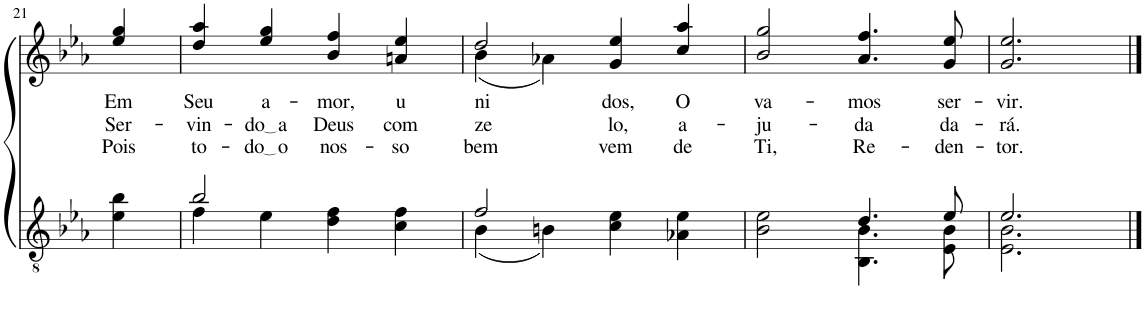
**kern	**kern	**text	**text	**text
*part2	*part1	*part1	*part1	*part1
*staff2	*staff1	*staff1	*staff1	*staff1
*I"Parte III e IV	*I"Parte I e II	*	*	*
!!LO:PB:g=z
*clefGv2	*clefG2	*	*	*
*Trd4c7	*Trd4c7	*	*	*
*k[b-e-a-]	*k[b-e-a-]	*	*	*
*M4/4	*M4/4	*	*	*
=21	=21	=21	=21	=21
!	!	!LO:LY:b	!LO:LY:b	!LO:LY:b
4e-\ 4b-\	4ee-/ 4gg/	Em	Ser-	Pois
=22	=22	=22	=22	=22
*^	*	*	*	*
!	!	!	!LO:LY:b	!LO:LY:b	!LO:LY:b
2b-/	4f\	4dd/ 4aa-/	Seu	-vin-	to-
!	!	!	!LO:LY:b	!LO:LY:b	!LO:LY:b
.	4e-\	4ee-/ 4gg/	a-	do a	do o
!	!	!	!LO:LY:b	!LO:LY:b	!LO:LY:b
2ryy	4d\ 4f\	4b-/ 4ff/	-mor,	Deus	nos-
!	!	!	!LO:LY:b	!LO:LY:b	!LO:LY:b
.	4c\ 4f\	4an/ 4ee-/	u-	com	-so
=23	=23	=23	=23	=23	=23
*	*	*^	*	*	*
!	!	!	!	!LO:LY:b	!LO:LY:b	!LO:LY:b
2f/	(4B-\	2dd/	(4b-\	-ni-	ze-	bem
.	4Bn\)	.	4a-X\)	.	.	.
!	!	!	!	!LO:LY:b	!LO:LY:b	!LO:LY:b
2ryy	4c\ 4e-\	4g/ 4ee-/	2ryy	dos,	lo,	vem
!	!	!	!	!LO:LY:b	!LO:LY:b	!LO:LY:b
.	4A-X\ 4e-\	4cc/ 4aa-/	.	O	a-	de
*	*	*v	*v	*	*	*
=24	=24	=24	=24	=24	=24
!	!	!	!LO:LY:b	!LO:LY:b	!LO:LY:b
2ryy	2B-\ 2e-\	2b-/ 2gg/	va-	-ju-	Ti,
!	!	!	!LO:LY:b	!LO:LY:b	!LO:LY:b
4.d/	4.BB-\ 4.B-\	4.a-/ 4.ff/	-mos	-da	Re-
!	!	!	!LO:LY:b	!LO:LY:b	!LO:LY:b
8e-/	8E-\ 8B-\	8g/ 8ee-/	ser-	da-	-den-
=25	=25	=25	=25	=25	=25
!	!	!	!LO:LY:b	!LO:LY:b	!LO:LY:b
2.e-/	2.E-\ 2.B-\	2.g/ 2.ee-/	-vir.	-rá.	-tor.
*v	*v	*	*	*	*
==	==	==	==	==
*-	*-	*-	*-	*-
